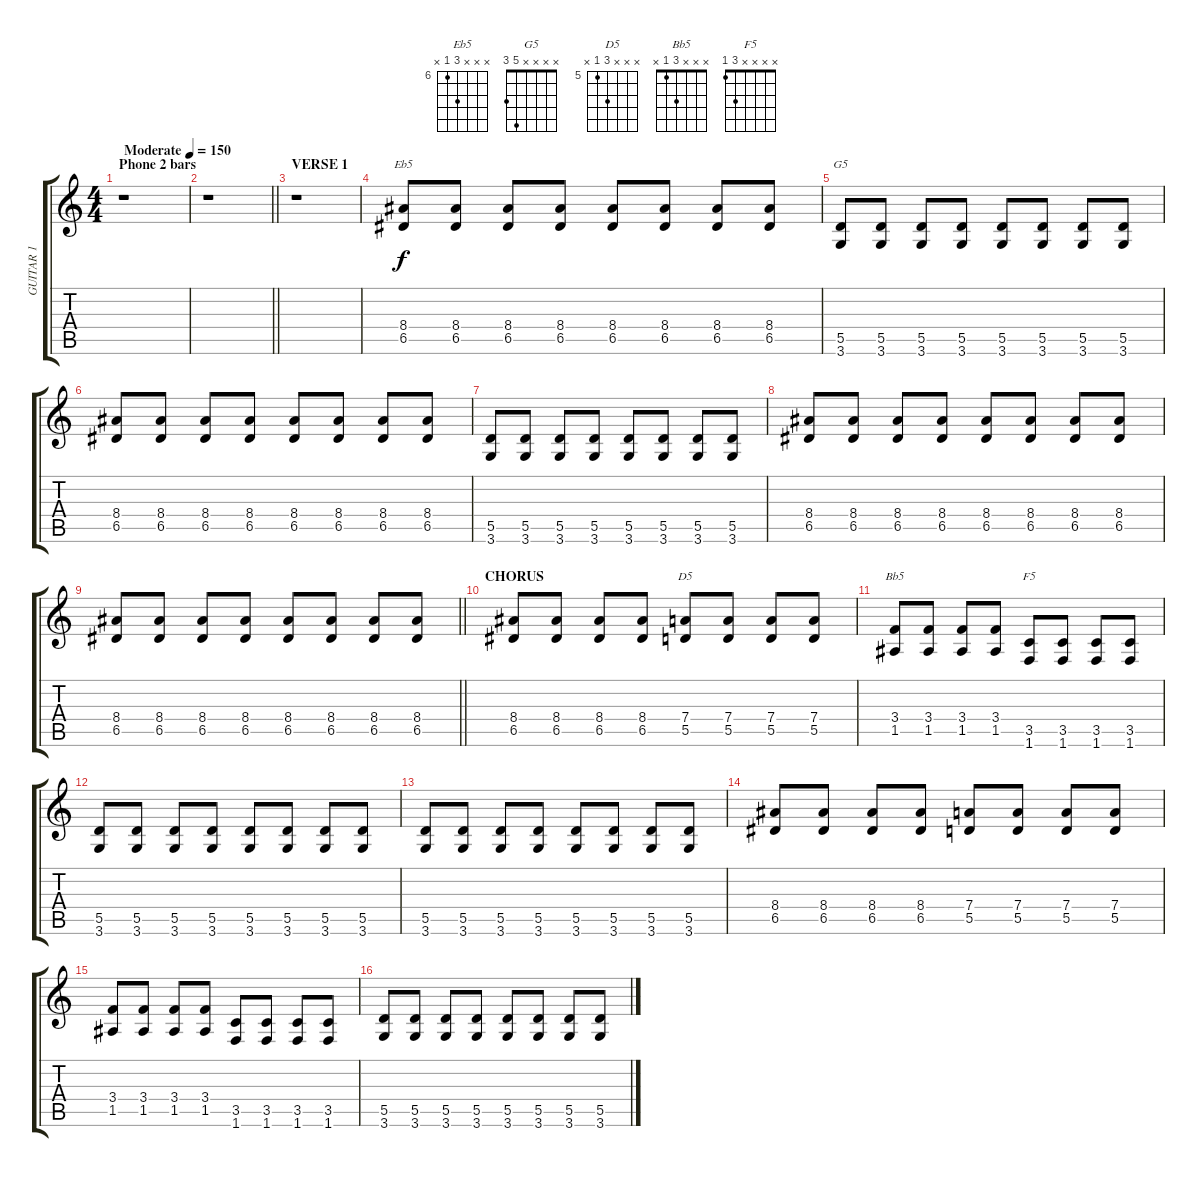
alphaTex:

\track ("GUITAR 1" "GUITAR 1") {solo instrument electricguitarclean}
\staff {score tabs}
\tuning (E4 B3 G3 D3 A2 E2) {hide}
\chord ("Eb5" x x x 8 6 x) {firstfret 6}
\chord ("G5" x x x x 5 3)
\chord ("D5" x x x 7 5 x) {firstfret 5}
\chord ("Bb5" x x x 3 1 x)
\chord ("F5" x x x x 3 1)
\ts (4 4)
\section ("" "Phone 2 bars")
\tempo (150 "Moderate")
\clef g2
\ks c
r.1{dy f instrument electricguitarclean} |
\barLineRight lightlight
r.1 |
\section ("" "VERSE 1")
r.1 |
(8.4 6.5).8{ch "Eb5"} (8.4 6.5).8 (8.4 6.5).8 (8.4 6.5).8 (8.4 6.5).8 (8.4 6.5).8 (8.4 6.5).8 (8.4 6.5).8 |
(5.5 3.6).8{ch "G5"} (5.5 3.6).8 (5.5 3.6).8 (5.5 3.6).8 (5.5 3.6).8 (5.5 3.6).8 (5.5 3.6).8 (5.5 3.6).8 |
(8.4 6.5).8 (8.4 6.5).8 (8.4 6.5).8 (8.4 6.5).8 (8.4 6.5).8 (8.4 6.5).8 (8.4 6.5).8 (8.4 6.5).8 |
(5.5 3.6).8 (5.5 3.6).8 (5.5 3.6).8 (5.5 3.6).8 (5.5 3.6).8 (5.5 3.6).8 (5.5 3.6).8 (5.5 3.6).8 |
(8.4 6.5).8 (8.4 6.5).8 (8.4 6.5).8 (8.4 6.5).8 (8.4 6.5).8 (8.4 6.5).8 (8.4 6.5).8 (8.4 6.5).8 |
\barLineRight lightlight
(8.4 6.5).8 (8.4 6.5).8 (8.4 6.5).8 (8.4 6.5).8 (8.4 6.5).8 (8.4 6.5).8 (8.4 6.5).8 (8.4 6.5).8 |
\section ("" "CHORUS")
(8.4 6.5).8 (8.4 6.5).8 (8.4 6.5).8 (8.4 6.5).8 (7.4 5.5).8{ch "D5"} (7.4 5.5).8 (7.4 5.5).8 (7.4 5.5).8 |
(3.4 1.5).8{ch "Bb5"} (3.4 1.5).8 (3.4 1.5).8 (3.4 1.5).8 (3.5 1.6).8{ch "F5"} (3.5 1.6).8 (3.5 1.6).8 (3.5 1.6).8 |
(5.5 3.6).8 (5.5 3.6).8 (5.5 3.6).8 (5.5 3.6).8 (5.5 3.6).8 (5.5 3.6).8 (5.5 3.6).8 (5.5 3.6).8 |
(5.5 3.6).8 (5.5 3.6).8 (5.5 3.6).8 (5.5 3.6).8 (5.5 3.6).8 (5.5 3.6).8 (5.5 3.6).8 (5.5 3.6).8 |
(8.4 6.5).8 (8.4 6.5).8 (8.4 6.5).8 (8.4 6.5).8 (7.4 5.5).8 (7.4 5.5).8 (7.4 5.5).8 (7.4 5.5).8 |
(3.4 1.5).8 (3.4 1.5).8 (3.4 1.5).8 (3.4 1.5).8 (3.5 1.6).8 (3.5 1.6).8 (3.5 1.6).8 (3.5 1.6).8 |
(5.5 3.6).8 (5.5 3.6).8 (5.5 3.6).8 (5.5 3.6).8 (5.5 3.6).8 (5.5 3.6).8 (5.5 3.6).8 (5.5 3.6).8
